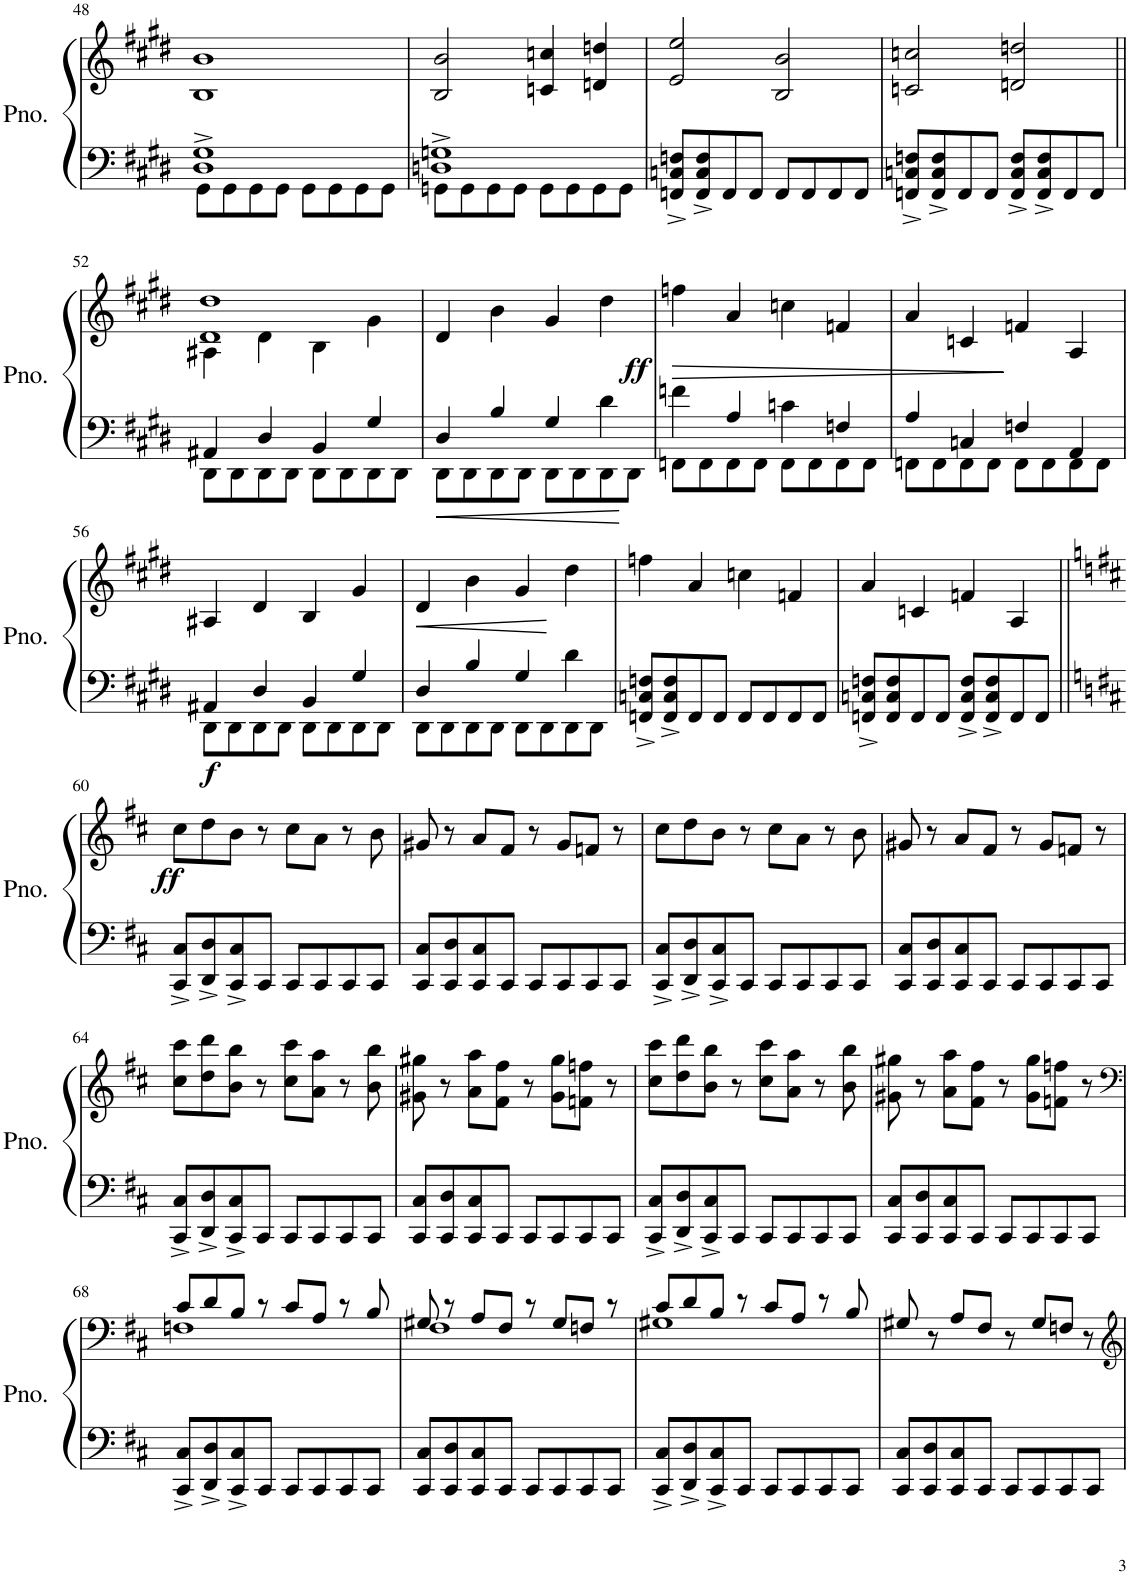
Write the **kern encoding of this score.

**kern	**kern	**dynam
*part1	*part1	*part1
*staff2	*staff1	*staff1/2
*I"Piano	*	*
*I'Pno.	*	*
!!LO:PB:g=z
*clefF4	*clefG2	*
*k[f#c#g#d#]	*k[f#c#g#d#]	*
*M4/4	*M4/4	*
=48	=48	=48
*^	*	*
1D#^ 1G#^	8GG#\L	1B 1b	.
.	8GG#\	.	.
.	8GG#\	.	.
.	8GG#\J	.	.
.	8GG#\L	.	.
.	8GG#\	.	.
.	8GG#\	.	.
.	8GG#\J	.	.
=49	=49	=49	=49
1Dn^ 1Gn^	8GGn\L	2B/ 2b/	.
.	8GG\	.	.
.	8GG\	.	.
.	8GG\J	.	.
.	8GG\L	4cn/ 4ccn/	.
.	8GG\	.	.
.	8GG\	4dn/ 4ddn/	.
.	8GG\J	.	.
*v	*v	*	*
=50	=50	=50
8FFn/^ 8Cn/^ 8Fn/^L	2e/ 2ee/	.
8FF/^ 8C/^ 8F/^	.	.
8FF/	.	.
8FF/J	.	.
8FF/L	2B/ 2b/	.
8FF/	.	.
8FF/	.	.
8FF/J	.	.
=51	=51	=51
8FFn/^ 8Cn/^ 8Fn/^L	2cn/ 2ccn/	.
8FF/^ 8C/^ 8F/^	.	.
8FF/	.	.
8FF/J	.	.
8FF/^ 8C/^ 8F/^L	2dn/ 2ddn/	.
8FF/^ 8C/^ 8F/^	.	.
8FF/	.	.
8FF/J	.	.
!!LO:LB:g=z
=52||	=52||	=52||
*^	*^	*
4AA#X/	8DD#\L	1d# 1dd#	4A#X\	.
.	8DD#\	.	.	.
4D#/	8DD#\	.	4d#\	.
.	8DD#\J	.	.	.
4BB/	8DD#\L	.	4B\	.
.	8DD#\	.	.	.
4G#/	8DD#\	.	4g#\	.
.	8DD#\J	.	.	.
*	*	*v	*v	*
=53	=53	=53	=53
4D#/	8DD#\L	4d#/	.
.	8DD#\	.	.
4B/	8DD#\	4b\	.
.	8DD#\J	.	.
4G#/	8DD#\L	4g#/	.
.	8DD#\	.	.
4d#\	8DD#\	4dd#\	.
.	8DD#\J	.	.
=54	=54	=54	=54
!	!	!	!LO:HP:b
!	!	!	!LO:DY:n=1:b
4fn\	8FFn\L	4ffn\	> ff
.	8FF\	.	.
4A/	8FF\	4a/	.
.	8FF\J	.	.
4cn\	8FF\L	4ccn\	.
.	8FF\	.	.
4Fn/	8FF\	4fn/	.
.	8FF\J	.	.
*v	*v	*	*
.	.	]
=55	=55	=55
*^	*	*
4A/	8FFn\L	4a/	.
.	8FF\	.	.
4Cn/	8FF\	4cn/	.
.	8FF\J	.	.
4Fn/	8FF\L	4fn/	.
.	8FF\	.	.
4AA/	8FF\	4A/	.
.	8FF\J	.	.
!!LO:LB:g=z
=56	=56	=56	=56
!	!	!	!LO:DY:b=2
4AA#X/	8DD#\L	4A#X/	f
.	8DD#\	.	.
4D#/	8DD#\	4d#/	.
.	8DD#\J	.	.
4BB/	8DD#\L	4B/	.
.	8DD#\	.	.
4G#/	8DD#\	4g#/	.
.	8DD#\J	.	.
=57	=57	=57	=57
!	!	!	!LO:HP:b
4D#/	8DD#\L	4d#/	<
.	8DD#\	.	.
4B/	8DD#\	4b\	.
.	8DD#\J	.	.
4G#/	8DD#\L	4g#/	.
.	8DD#\	.	.
4d#\	8DD#\	4dd#\	.
.	8DD#\J	.	.
*v	*v	*	*
.	.	[
=58	=58	=58
8FFn/^ 8Cn/^ 8Fn/^L	4ffn\	.
8FF/^ 8C/^ 8F/^	.	.
8FF/	4a/	.
8FF/J	.	.
8FF/L	4ccn\	.
8FF/	.	.
8FF/	4fn/	.
8FF/J	.	.
=59	=59	=59
8FFn/^ 8Cn/^ 8Fn/^L	4a/	.
8FF/ 8C/ 8F/	.	.
8FF/	4cn/	.
8FF/J	.	.
8FF/^ 8C/^ 8F/^L	4fn/	.
8FF/^ 8C/^ 8F/^	.	.
8FF/	4A/	.
8FF/J	.	.
!!LO:LB:g=z
=60||	=60||	=60||
*k[f#c#]	*k[f#c#]	*
!	!	!LO:DY:b
8CC#/^ 8C#/^L	8cc#\L	ff
8DD/^ 8D/^	8dd\	.
8CC#/^ 8C#/^	8b\J	.
8CC#/J	8r	.
8CC#/L	8cc#\L	.
8CC#/	8a\J	.
8CC#/	8r	.
8CC#/J	8b\	.
=61	=61	=61
8CC#/ 8C#/L	8g#X/	.
8CC#/ 8D/	8r	.
8CC#/ 8C#/	8a/L	.
8CC#/J	8f#/J	.
8CC#/L	8r	.
8CC#/	8g#/L	.
8CC#/	8fn/J	.
8CC#/J	8r	.
=62	=62	=62
8CC#/^ 8C#/^L	8cc#\L	.
8DD/^ 8D/^	8dd\	.
8CC#/^ 8C#/^	8b\J	.
8CC#/J	8r	.
8CC#/L	8cc#\L	.
8CC#/	8a\J	.
8CC#/	8r	.
8CC#/J	8b\	.
=63	=63	=63
8CC#/ 8C#/L	8g#X/	.
8CC#/ 8D/	8r	.
8CC#/ 8C#/	8a/L	.
8CC#/J	8f#/J	.
8CC#/L	8r	.
8CC#/	8g#/L	.
8CC#/	8fn/J	.
8CC#/J	8r	.
!!LO:LB:g=z
=64	=64	=64
8CC#/^ 8C#/^L	8cc#\ 8ccc#\L	.
8DD/^ 8D/^	8dd\ 8ddd\	.
8CC#/^ 8C#/^	8b\ 8bb\J	.
8CC#/J	8r	.
8CC#/L	8cc#\ 8ccc#\L	.
8CC#/	8a\ 8aa\J	.
8CC#/	8r	.
8CC#/J	8b\ 8bb\	.
=65	=65	=65
8CC#/ 8C#/L	8g#X\ 8gg#X\	.
8CC#/ 8D/	8r	.
8CC#/ 8C#/	8a\ 8aa\L	.
8CC#/J	8f#\ 8ff#\J	.
8CC#/L	8r	.
8CC#/	8g#\ 8gg#\L	.
8CC#/	8fn\ 8ffn\J	.
8CC#/J	8r	.
=66	=66	=66
8CC#/^ 8C#/^L	8cc#\ 8ccc#\L	.
8DD/^ 8D/^	8dd\ 8ddd\	.
8CC#/^ 8C#/^	8b\ 8bb\J	.
8CC#/J	8r	.
8CC#/L	8cc#\ 8ccc#\L	.
8CC#/	8a\ 8aa\J	.
8CC#/	8r	.
8CC#/J	8b\ 8bb\	.
=67	=67	=67
8CC#/ 8C#/L	8g#X\ 8gg#X\	.
8CC#/ 8D/	8r	.
8CC#/ 8C#/	8a\ 8aa\L	.
8CC#/J	8f#\ 8ff#\J	.
8CC#/L	8r	.
8CC#/	8g#\ 8gg#\L	.
8CC#/	8fn\ 8ffn\J	.
8CC#/J	8r	.
!!LO:LB:g=z
=68	=68	=68
*	*clefF4	*
*	*^	*
8CC#/^ 8C#/^L	8c#/L	1Fn	.
8DD/^ 8D/^	8d/	.	.
8CC#/^ 8C#/^	8B/J	.	.
8CC#/J	8r	.	.
8CC#/L	8c#/L	.	.
8CC#/	8A/J	.	.
8CC#/	8r	.	.
8CC#/J	8B/	.	.
=69	=69	=69	=69
8CC#/ 8C#/L	8G#X/	1F#	.
8CC#/ 8D/	8r	.	.
8CC#/ 8C#/	8A/L	.	.
8CC#/J	8F#/J	.	.
8CC#/L	8r	.	.
8CC#/	8G#/L	.	.
8CC#/	8Fn/J	.	.
8CC#/J	8r	.	.
=70	=70	=70	=70
8CC#/^ 8C#/^L	8c#/L	1G#X	.
8DD/^ 8D/^	8d/	.	.
8CC#/^ 8C#/^	8B/J	.	.
8CC#/J	8r	.	.
8CC#/L	8c#/L	.	.
8CC#/	8A/J	.	.
8CC#/	8r	.	.
8CC#/J	8B/	.	.
*	*v	*v	*
=71	=71	=71
8CC#/ 8C#/L	8G#X/	.
8CC#/ 8D/	8r	.
8CC#/ 8C#/	8A/L	.
8CC#/J	8F#/J	.
8CC#/L	8r	.
8CC#/	8G#/L	.
8CC#/	8Fn/J	.
8CC#/J	8r	.
=	=	=
*-	*-	*-
